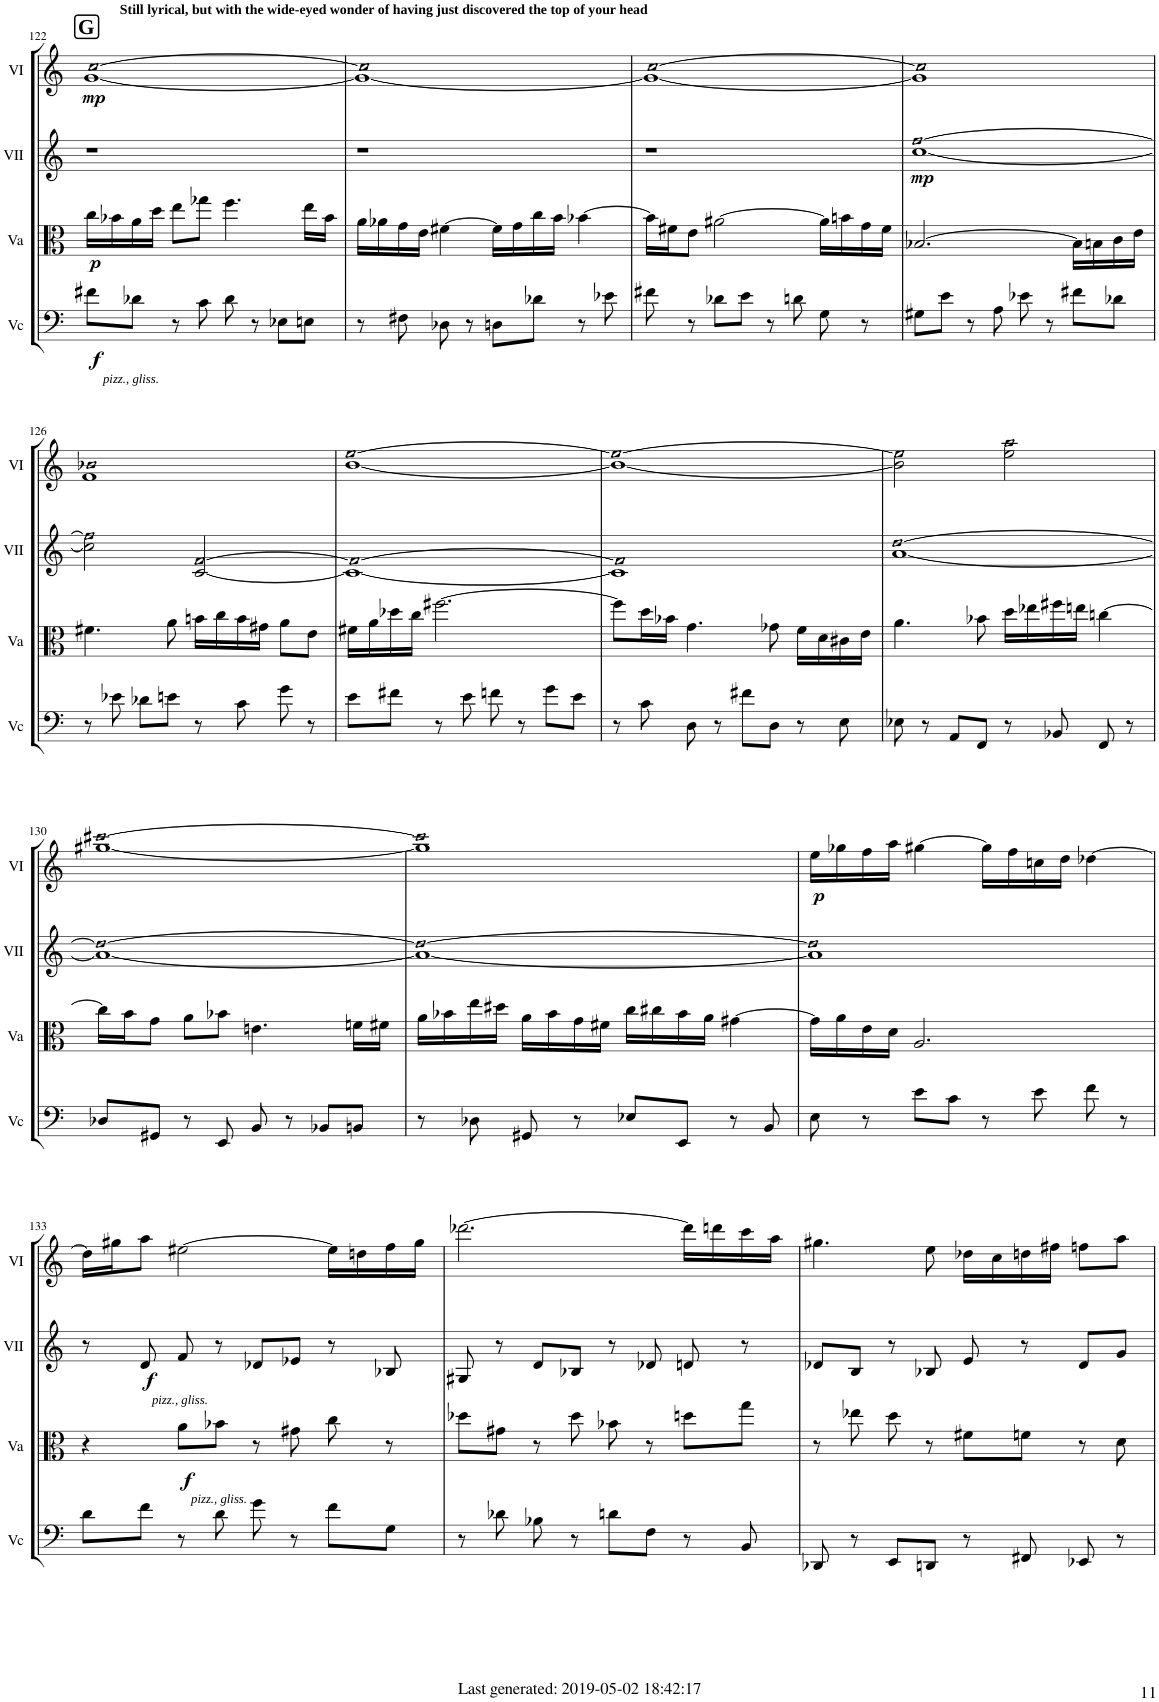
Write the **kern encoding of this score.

**kern	**dynam	**kern	**dynam	**kern	**dynam	**kern	**dynam
*part4	*part4	*part3	*part3	*part2	*part2	*part1	*part1
*staff4	*staff4	*staff3	*staff3	*staff2	*staff2	*staff1	*staff1
*I"Vc	*	*I"Va	*	*I"VII	*	*I"VI	*
*I'Vc	*	*I'Va	*	*I'VII	*	*I'VI	*
!!LO:PB:g=z
*clefF4	*	*clefC3	*	*clefG2	*	*clefG2	*
*k[]	*	*k[]	*	*k[]	*	*k[]	*
*M4/4	*	*M4/4	*	*M4/4	*	*M4/4	*
!!LO:REH:place=s1:a:B:cj:fs=14.284:t=G
=122	=122	=122	=122	=122	=122	=122	=122
!	!	!	!	!	!	!LO:TX:a:B:t=Still lyrical, but with the wide-eyed wonder of having just discovered the top of your head	!
!LO:TX:b:i:t=pizz., gliss.	!	!	!	!	!	!	!
!	!LO:DY:b	!	!LO:DY:b	!	!	!LO:N:n=2:head=open	!LO:DY:b
8f#X\L	f	16cc\LL	p	1r	.	[1g [1cc	mp
.	.	16b-X\	.	.	.	.	.
8d-X\J	.	16a\	.	.	.	.	.
.	.	16dd\JJ	.	.	.	.	.
8r	.	8ee\L	.	.	.	.	.
8c\	.	8gg-X\J	.	.	.	.	.
8d-\	.	4.ff\	.	.	.	.	.
8r	.	.	.	.	.	.	.
8E-X\L	.	.	.	.	.	.	.
8En\J	.	16ee\LL	.	.	.	.	.
.	.	16b-\JJ	.	.	.	.	.
=123	=123	=123	=123	=123	=123	=123	=123
!	!	!	!	!	!	!LO:N:n=2:head=open	!
8r	.	16a\LL	.	1r	.	1g_ 1cc]	.
.	.	16a-X\	.	.	.	.	.
8F#X\	.	16g\	.	.	.	.	.
.	.	16e\JJ	.	.	.	.	.
8D-X\	.	[4f#X\	.	.	.	.	.
8r	.	.	.	.	.	.	.
8Dn\L	.	16f#\LL]	.	.	.	.	.
.	.	16g\	.	.	.	.	.
8d-X\J	.	16cc\	.	.	.	.	.
.	.	16b\JJ	.	.	.	.	.
8r	.	[4b-X\	.	.	.	.	.
8e-X\	.	.	.	.	.	.	.
=124	=124	=124	=124	=124	=124	=124	=124
!	!	!	!	!	!	!LO:N:n=2:head=open	!
8f#X\	.	16b-\LL]	.	1r	.	1g_ [1cc	.
.	.	16f#X\J	.	.	.	.	.
8r	.	8e\J	.	.	.	.	.
8d-X\L	.	[2a#X\	.	.	.	.	.
8e\J	.	.	.	.	.	.	.
8r	.	.	.	.	.	.	.
8dn\	.	.	.	.	.	.	.
8G\	.	16a#\LL]	.	.	.	.	.
.	.	16bn\	.	.	.	.	.
8r	.	16g\	.	.	.	.	.
.	.	16f#\JJ	.	.	.	.	.
=125	=125	=125	=125	=125	=125	=125	=125
!	!	!	!	!LO:N:n=2:head=open	!LO:DY:b	!LO:N:n=2:head=open	!
8G#X\L	.	[2.B-X/	.	[1cc [1ff	mp	1g] 1cc]	.
8e\J	.	.	.	.	.	.	.
8r	.	.	.	.	.	.	.
8A\	.	.	.	.	.	.	.
8e-X\	.	.	.	.	.	.	.
8r	.	.	.	.	.	.	.
8f#X\L	.	16B-\LL]	.	.	.	.	.
.	.	16Bn\	.	.	.	.	.
8d-X\J	.	16c\	.	.	.	.	.
.	.	16e\JJ	.	.	.	.	.
!!LO:LB:g=z
=126	=126	=126	=126	=126	=126	=126	=126
!	!	!	!	!LO:N:n=2:head=open	!	!LO:N:n=2:head=open	!
8r	.	4.f#X\	.	2cc\] 2ff\]	.	1f 1b-X	.
8e-X\	.	.	.	.	.	.	.
8d-X\L	.	.	.	.	.	.	.
8en\J	.	8a\	.	.	.	.	.
!	!	!	!	!LO:N:n=2:head=open	!	!	!
8r	.	16bn\LL	.	[2c/ [2f/	.	.	.
.	.	16cc\	.	.	.	.	.
8c\	.	16b\	.	.	.	.	.
.	.	16g#X\JJ	.	.	.	.	.
8g\	.	8a\L	.	.	.	.	.
8r	.	8e\J	.	.	.	.	.
=127	=127	=127	=127	=127	=127	=127	=127
!	!	!	!	!LO:N:n=2:head=open	!	!LO:N:n=2:head=open	!
8e\L	.	16f#X\LL	.	1c_ 1f_	.	[1b [1ee	.
.	.	16a\	.	.	.	.	.
8f#X\J	.	16dd-X\	.	.	.	.	.
.	.	16cc\JJ	.	.	.	.	.
8r	.	[2.ff#X\	.	.	.	.	.
8e\	.	.	.	.	.	.	.
8fn\	.	.	.	.	.	.	.
8r	.	.	.	.	.	.	.
8g\L	.	.	.	.	.	.	.
8e\J	.	.	.	.	.	.	.
=128	=128	=128	=128	=128	=128	=128	=128
!	!	!	!	!LO:N:n=2:head=open	!	!LO:N:n=2:head=open	!
8r	.	8ff#\L]	.	1c] 1f]	.	1b_ 1ee_	.
8c\	.	16dd\L	.	.	.	.	.
.	.	16b-X\JJ	.	.	.	.	.
8D\	.	4.g\	.	.	.	.	.
8r	.	.	.	.	.	.	.
8f#X\L	.	.	.	.	.	.	.
8D\J	.	8g-X\	.	.	.	.	.
8r	.	16f\LL	.	.	.	.	.
.	.	16d\	.	.	.	.	.
8E\	.	16c#X\	.	.	.	.	.
.	.	16e\JJ	.	.	.	.	.
=129	=129	=129	=129	=129	=129	=129	=129
!	!	!	!	!LO:N:n=2:head=open	!	!LO:N:n=2:head=open	!
8E-X\	.	4.a\	.	[1a [1dd	.	2b\] 2ee\]	.
8r	.	.	.	.	.	.	.
8AA/L	.	.	.	.	.	.	.
8FF/J	.	8b-X\	.	.	.	.	.
!	!	!	!	!	!	!LO:N:n=2:head=open	!
8r	.	16dd\LL	.	.	.	2ee\ 2aa\	.
.	.	16ee-X\	.	.	.	.	.
8BB-X/	.	16ff#X\	.	.	.	.	.
.	.	16een\JJ	.	.	.	.	.
8FF/	.	[4ccn\	.	.	.	.	.
8r	.	.	.	.	.	.	.
!!LO:LB:g=z
=130	=130	=130	=130	=130	=130	=130	=130
!	!	!	!	!LO:N:n=2:head=open	!	!LO:N:n=2:head=open	!
8D-X/L	.	16cc\LL]	.	1a_ 1dd_	.	[1gg#X [1ccc#X	.
.	.	16b\J	.	.	.	.	.
8GG#X/J	.	8g\J	.	.	.	.	.
8r	.	8a\L	.	.	.	.	.
8EE/	.	8b-X\J	.	.	.	.	.
8BB/	.	4.en\	.	.	.	.	.
8r	.	.	.	.	.	.	.
8BB-X/L	.	.	.	.	.	.	.
8BBn/J	.	16fn\LL	.	.	.	.	.
.	.	16f#X\JJ	.	.	.	.	.
=131	=131	=131	=131	=131	=131	=131	=131
!	!	!	!	!LO:N:n=2:head=open	!	!LO:N:n=2:head=open	!
8r	.	16a\LL	.	1a_ 1dd_	.	1gg#] 1ccc#]	.
.	.	16b-X\	.	.	.	.	.
8D-X\	.	16ee\	.	.	.	.	.
.	.	16dd#X\JJ	.	.	.	.	.
8GG#X/	.	16a\LL	.	.	.	.	.
.	.	16b-\	.	.	.	.	.
8r	.	16g\	.	.	.	.	.
.	.	16f#X\JJ	.	.	.	.	.
8E-X/L	.	16cc\LL	.	.	.	.	.
.	.	16cc#X\	.	.	.	.	.
8EE/J	.	16b-\	.	.	.	.	.
.	.	16a\JJ	.	.	.	.	.
8r	.	[4g#X\	.	.	.	.	.
8BB/	.	.	.	.	.	.	.
=132	=132	=132	=132	=132	=132	=132	=132
!	!	!	!	!LO:N:n=2:head=open	!	!	!LO:DY:b
8E\	.	16g#\LL]	.	1a] 1dd]	.	16ee\LL	p
.	.	16a\	.	.	.	16gg-X\	.
8r	.	16e\	.	.	.	16ff\	.
.	.	16d\JJ	.	.	.	16aa\JJ	.
8e\L	.	2.A/	.	.	.	[4gg#X\	.
8c\J	.	.	.	.	.	.	.
8r	.	.	.	.	.	16gg#\LL]	.
.	.	.	.	.	.	16ff\	.
8e\	.	.	.	.	.	16ccn\	.
.	.	.	.	.	.	16dd\JJ	.
8f\	.	.	.	.	.	[4dd-X\	.
8r	.	.	.	.	.	.	.
!!LO:LB:g=z
=133	=133	=133	=133	=133	=133	=133	=133
8d\L	.	4r	.	8r	.	16dd-\LL]	.
.	.	.	.	.	.	16gg#X\J	.
!	!	!	!	!LO:TX:b:i:t=pizz., gliss.	!	!	!
!	!	!	!	!	!LO:DY:b	!	!
8f\J	.	.	.	8d/	f	8aa\J	.
!	!	!LO:TX:b:i:t=pizz., gliss.	!	!	!	!	!
!	!	!	!LO:DY:b	!	!	!	!
8r	.	8a\L	f	8f/	.	[2ee#X\	.
8d\	.	8b-X\J	.	8r	.	.	.
8g\	.	8r	.	8d-X/L	.	.	.
8r	.	8g#X\	.	8e-X/J	.	.	.
8f\L	.	8cc\	.	8r	.	16ee#\LL]	.
.	.	.	.	.	.	16ddn\	.
8G\J	.	8r	.	8B-X/	.	16ff\	.
.	.	.	.	.	.	16gg#\JJ	.
=134	=134	=134	=134	=134	=134	=134	=134
8r	.	8dd-X\L	.	8G#X/	.	[2.ddd-X\	.
8d-X\	.	8g#X\J	.	8r	.	.	.
8B-X\	.	8r	.	8d/L	.	.	.
8r	.	8dd-\	.	8B-X/J	.	.	.
8dn\L	.	8b-X\	.	8r	.	.	.
8F\J	.	8r	.	8d-X/	.	.	.
8r	.	8ddn\L	.	8dn/	.	16ddd-\LL]	.
.	.	.	.	.	.	16dddn\	.
8BB/	.	8gg\J	.	8r	.	16ccc\	.
.	.	.	.	.	.	16aa\JJ	.
=135	=135	=135	=135	=135	=135	=135	=135
8DD-X/	.	8r	.	8d-X/L	.	4.gg#X\	.
8r	.	8ee-X\	.	8B/J	.	.	.
8EE/L	.	8dd\	.	8r	.	.	.
8DDn/J	.	8r	.	8B-X/	.	8ee\	.
8r	.	8f#X\L	.	8e/	.	16dd-X\LL	.
.	.	.	.	.	.	16cc\	.
8FF#X/	.	8fn\J	.	8r	.	16ddn\	.
.	.	.	.	.	.	16ff#X\JJ	.
8EE-X/	.	8r	.	8d-/L	.	8ffn\L	.
8r	.	8d\	.	8g/J	.	8aa\J	.
=	=	=	=	=	=	=	=
*-	*-	*-	*-	*-	*-	*-	*-
